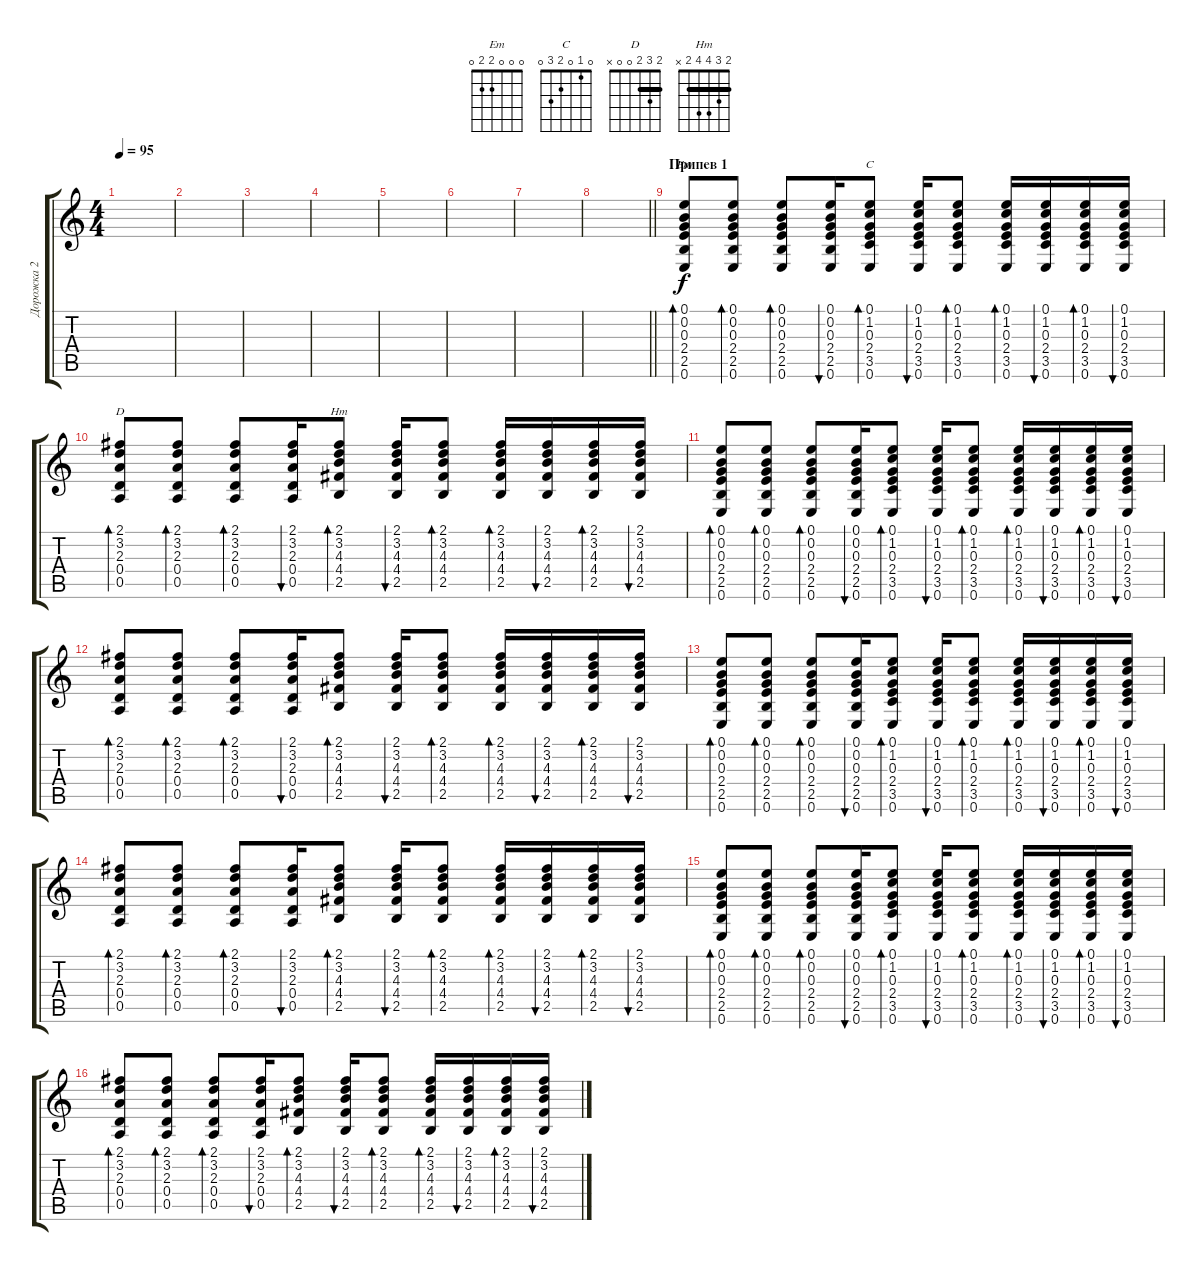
\track ("Дорожка 2" "Дорожка 2") {instrument acousticguitarnylon}
\staff {score tabs}
\tuning (E4 B3 G3 D3 A2 E2) {hide}
\chord ("Em" 0 0 0 2 2 0)
\chord ("C" 0 1 0 2 3 0)
\chord ("D" 2 3 2 0 0 x) {barre 2}
\chord ("Hm" 2 3 4 4 2 x) {barre 2}
\ts (4 4)
\tempo 95
\clef g2
\ks c
|
|
|
|
|
|
|
\barLineRight lightlight
|
\section ("" "Припев 1")
(0.1 0.2 0.3 2.4 2.5 0.6).8{bd 60 ch "Em"} (0.1 0.2 0.3 2.4 2.5 0.6).8{bd 60} (0.1 0.2 0.3 2.4 2.5 0.6).8{bd 60} (0.1 0.2 0.3 2.4 2.5 0.6).16{bu 60} (0.1 1.2 0.3 2.4 3.5 0.6).8{bd 60 ch "C"} (0.1 1.2 0.3 2.4 3.5 0.6).16{bu 60} (0.1 1.2 0.3 2.4 3.5 0.6).8{bd 60} (0.1 1.2 0.3 2.4 3.5 0.6).16{bd 60} (0.1 1.2 0.3 2.4 3.5 0.6).16{bu 60} (0.1 1.2 0.3 2.4 3.5 0.6).16{bd 60} (0.1 1.2 0.3 2.4 3.5 0.6).16{bu 60} |
(2.1 3.2 2.3 0.4 0.5).8{bd 60 ch "D"} (2.1 3.2 2.3 0.4 0.5).8{bd 60} (2.1 3.2 2.3 0.4 0.5).8{bd 60} (2.1 3.2 2.3 0.4 0.5).16{bu 60} (2.1 3.2 4.3 4.4 2.5).8{bd 60 ch "Hm"} (2.1 3.2 4.3 4.4 2.5).16{bu 60} (2.1 3.2 4.3 4.4 2.5).8{bd 60} (2.1 3.2 4.3 4.4 2.5).16{bd 60} (2.1 3.2 4.3 4.4 2.5).16{bu 60} (2.1 3.2 4.3 4.4 2.5).16{bd 60} (2.1 3.2 4.3 4.4 2.5).16{bu 60} |
(0.1 0.2 0.3 2.4 2.5 0.6).8{bd 60} (0.1 0.2 0.3 2.4 2.5 0.6).8{bd 60} (0.1 0.2 0.3 2.4 2.5 0.6).8{bd 60} (0.1 0.2 0.3 2.4 2.5 0.6).16{bu 60} (0.1 1.2 0.3 2.4 3.5 0.6).8{bd 60} (0.1 1.2 0.3 2.4 3.5 0.6).16{bu 60} (0.1 1.2 0.3 2.4 3.5 0.6).8{bd 60} (0.1 1.2 0.3 2.4 3.5 0.6).16{bd 60} (0.1 1.2 0.3 2.4 3.5 0.6).16{bu 60} (0.1 1.2 0.3 2.4 3.5 0.6).16{bd 60} (0.1 1.2 0.3 2.4 3.5 0.6).16{bu 60} |
(2.1 3.2 2.3 0.4 0.5).8{bd 60} (2.1 3.2 2.3 0.4 0.5).8{bd 60} (2.1 3.2 2.3 0.4 0.5).8{bd 60} (2.1 3.2 2.3 0.4 0.5).16{bu 60} (2.1 3.2 4.3 4.4 2.5).8{bd 60} (2.1 3.2 4.3 4.4 2.5).16{bu 60} (2.1 3.2 4.3 4.4 2.5).8{bd 60} (2.1 3.2 4.3 4.4 2.5).16{bd 60} (2.1 3.2 4.3 4.4 2.5).16{bu 60} (2.1 3.2 4.3 4.4 2.5).16{bd 60} (2.1 3.2 4.3 4.4 2.5).16{bu 60} |
(0.1 0.2 0.3 2.4 2.5 0.6).8{bd 60} (0.1 0.2 0.3 2.4 2.5 0.6).8{bd 60} (0.1 0.2 0.3 2.4 2.5 0.6).8{bd 60} (0.1 0.2 0.3 2.4 2.5 0.6).16{bu 60} (0.1 1.2 0.3 2.4 3.5 0.6).8{bd 60} (0.1 1.2 0.3 2.4 3.5 0.6).16{bu 60} (0.1 1.2 0.3 2.4 3.5 0.6).8{bd 60} (0.1 1.2 0.3 2.4 3.5 0.6).16{bd 60} (0.1 1.2 0.3 2.4 3.5 0.6).16{bu 60} (0.1 1.2 0.3 2.4 3.5 0.6).16{bd 60} (0.1 1.2 0.3 2.4 3.5 0.6).16{bu 60} |
(2.1 3.2 2.3 0.4 0.5).8{bd 60} (2.1 3.2 2.3 0.4 0.5).8{bd 60} (2.1 3.2 2.3 0.4 0.5).8{bd 60} (2.1 3.2 2.3 0.4 0.5).16{bu 60} (2.1 3.2 4.3 4.4 2.5).8{bd 60} (2.1 3.2 4.3 4.4 2.5).16{bu 60} (2.1 3.2 4.3 4.4 2.5).8{bd 60} (2.1 3.2 4.3 4.4 2.5).16{bd 60} (2.1 3.2 4.3 4.4 2.5).16{bu 60} (2.1 3.2 4.3 4.4 2.5).16{bd 60} (2.1 3.2 4.3 4.4 2.5).16{bu 60} |
(0.1 0.2 0.3 2.4 2.5 0.6).8{bd 60} (0.1 0.2 0.3 2.4 2.5 0.6).8{bd 60} (0.1 0.2 0.3 2.4 2.5 0.6).8{bd 60} (0.1 0.2 0.3 2.4 2.5 0.6).16{bu 60} (0.1 1.2 0.3 2.4 3.5 0.6).8{bd 60} (0.1 1.2 0.3 2.4 3.5 0.6).16{bu 60} (0.1 1.2 0.3 2.4 3.5 0.6).8{bd 60} (0.1 1.2 0.3 2.4 3.5 0.6).16{bd 60} (0.1 1.2 0.3 2.4 3.5 0.6).16{bu 60} (0.1 1.2 0.3 2.4 3.5 0.6).16{bd 60} (0.1 1.2 0.3 2.4 3.5 0.6).16{bu 60} |
(2.1 3.2 2.3 0.4 0.5).8{bd 60} (2.1 3.2 2.3 0.4 0.5).8{bd 60} (2.1 3.2 2.3 0.4 0.5).8{bd 60} (2.1 3.2 2.3 0.4 0.5).16{bu 60} (2.1 3.2 4.3 4.4 2.5).8{bd 60} (2.1 3.2 4.3 4.4 2.5).16{bu 60} (2.1 3.2 4.3 4.4 2.5).8{bd 60} (2.1 3.2 4.3 4.4 2.5).16{bd 60} (2.1 3.2 4.3 4.4 2.5).16{bu 60} (2.1 3.2 4.3 4.4 2.5).16{bd 60} (2.1 3.2 4.3 4.4 2.5).16{bu 60}
